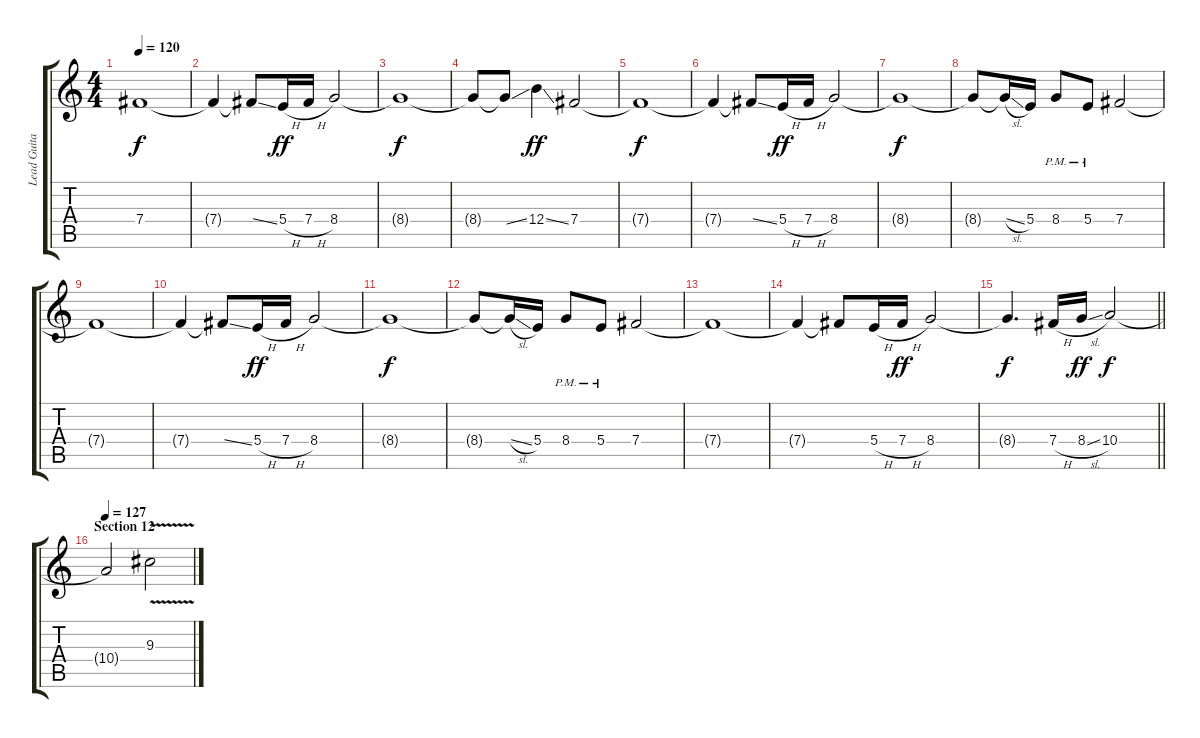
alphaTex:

\track ("Lead Guitar Delay Repeats (Ignore Me)" "Lead Guita") {instrument overdrivenguitar}
\staff {score tabs}
\tuning (Db4 Ab3 E3 B2 Gb2 Db2) {hide}
\ts (4 4)
\tempo 120
\clef g2
\ks c
7.4{t}.1{dy f} |
7.4{t}.4 7.4{ss t}.8 5.4{h}.16{dy ff} 7.4{h}.16 8.4.2 |
8.4{t}.1{dy f} |
8.4{t}.8 8.4{ss t}.8 12.4{ss}.4{dy ff} 7.4.2 |
7.4{t}.1{dy f} |
7.4{t}.4 7.4{ss t}.8 5.4{h}.16{dy ff} 7.4{h}.16 8.4.2 |
8.4{t}.1{dy f} |
8.4{t}.8 8.4{sl t}.16 5.4.16 8.4{pm}.8 5.4{pm}.8 7.4.2 |
7.4{t}.1 |
7.4{t}.4 7.4{ss t}.8 5.4{h}.16{dy ff} 7.4{h}.16 8.4.2 |
8.4{t}.1{dy f} |
8.4{t}.8 8.4{sl t}.16 5.4.16 8.4{pm}.8 5.4{pm}.8 7.4.2 |
7.4{t}.1 |
7.4{t}.4 7.4{t}.8 5.4{h}.16 7.4{h}.16{dy ff} 8.4.2 |
\barLineRight lightlight
8.4{t}.4{d dy f} 7.4{h}.16 8.4{sl}.16{dy ff} 10.4.2{dy f} |
\section ("" "Section 12")
\tempo 127
10.4{t}.2 9.3{v}.2
